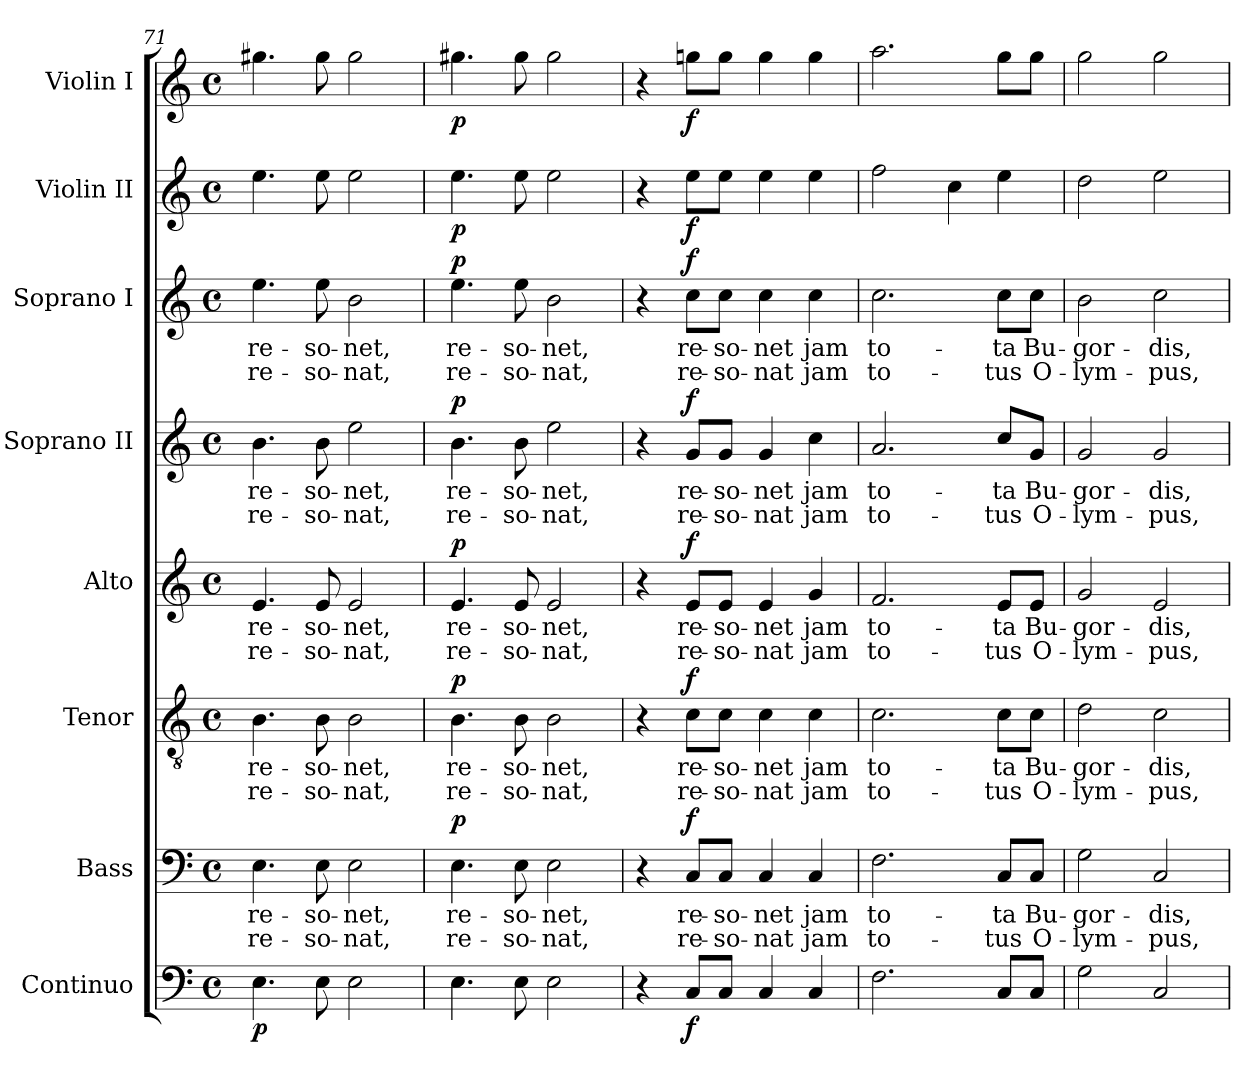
**kern	**dynam	**kern	**text	**text	**dynam	**kern	**text	**text	**dynam	**kern	**text	**text	**dynam	**kern	**text	**text	**dynam	**kern	**text	**text	**dynam	**kern	**dynam	**kern	**dynam
*part8	*part8	*part7	*part7	*part7	*part7	*part6	*part6	*part6	*part6	*part5	*part5	*part5	*part5	*part4	*part4	*part4	*part4	*part3	*part3	*part3	*part3	*part2	*part2	*part1	*part1
*staff8	*staff8	*staff7	*staff7	*staff7	*staff7	*staff6	*staff6	*staff6	*staff6	*staff5	*staff5	*staff5	*staff5	*staff4	*staff4	*staff4	*staff4	*staff3	*staff3	*staff3	*staff3	*staff2	*staff2	*staff1	*staff1
*I"Continuo	*	*I"Bass	*	*	*	*I"Tenor	*	*	*	*I"Alto	*	*	*	*I"Soprano II	*	*	*	*I"Soprano I	*	*	*	*I"Violin II	*	*I"Violin I	*
*	*	*I'B	*	*	*	*I'T	*	*	*	*I'A	*	*	*	*I'S II	*	*	*	*I'S I	*	*	*	*I'Vn II	*	*I'Vn I	*
!!LO:LB:g=z
*clefF4	*	*clefF4	*	*	*	*clefGv2	*	*	*	*clefG2	*	*	*	*clefG2	*	*	*	*clefG2	*	*	*	*clefG2	*	*clefG2	*
*k[]	*	*k[]	*	*	*	*k[]	*	*	*	*k[]	*	*	*	*k[]	*	*	*	*k[]	*	*	*	*k[]	*	*k[]	*
*C:	*	*C:	*	*	*	*C:	*	*	*	*C:	*	*	*	*C:	*	*	*	*C:	*	*	*	*C:	*	*C:	*
*M4/4	*	*M4/4	*	*	*	*M4/4	*	*	*	*M4/4	*	*	*	*M4/4	*	*	*	*M4/4	*	*	*	*M4/4	*	*M4/4	*
*met(c)	*	*met(c)	*	*	*	*met(c)	*	*	*	*met(c)	*	*	*	*met(c)	*	*	*	*met(c)	*	*	*	*met(c)	*	*met(c)	*
=71	=71	=71	=71	=71	=71	=71	=71	=71	=71	=71	=71	=71	=71	=71	=71	=71	=71	=71	=71	=71	=71	=71	=71	=71	=71
!	!LO:DY:b	!	!LO:LY:b	!LO:LY:b	!	!	!LO:LY:b	!LO:LY:b	!	!	!LO:LY:b	!LO:LY:b	!	!	!LO:LY:b	!LO:LY:b	!	!	!LO:LY:b	!LO:LY:b	!	!	!	!	!
4.E	p	4.E	re-	-re-	.	4.B	re-	-re-	.	4.e	re-	-re-	.	4.b	re-	-re-	.	4.ee	re-	-re-	.	4.ee	.	4.gg#X	.
!	!	!	!LO:LY:b	!LO:LY:b	!	!	!LO:LY:b	!LO:LY:b	!	!	!LO:LY:b	!LO:LY:b	!	!	!LO:LY:b	!LO:LY:b	!	!	!LO:LY:b	!LO:LY:b	!	!	!	!	!
8E	.	8E	-so-	-so-	.	8B	-so-	-so-	.	8e	-so-	-so-	.	8b	-so-	-so-	.	8ee	-so-	-so-	.	8ee	.	8gg#	.
!	!	!	!LO:LY:b	!LO:LY:b	!	!	!LO:LY:b	!LO:LY:b	!	!	!LO:LY:b	!LO:LY:b	!	!	!LO:LY:b	!LO:LY:b	!	!	!LO:LY:b	!LO:LY:b	!	!	!	!	!
2E	.	2E	-net,	nat,	.	2B	-net,	nat,	.	2e	-net,	nat,	.	2ee	-net,	nat,	.	2b	-net,	nat,	.	2ee	.	2gg#	.
=72	=72	=72	=72	=72	=72	=72	=72	=72	=72	=72	=72	=72	=72	=72	=72	=72	=72	=72	=72	=72	=72	=72	=72	=72	=72
!	!	!	!LO:LY:b	!LO:LY:b	!LO:DY:b	!	!LO:LY:b	!LO:LY:b	!LO:DY:b	!	!LO:LY:b	!LO:LY:b	!LO:DY:b	!	!LO:LY:b	!LO:LY:b	!LO:DY:b	!	!LO:LY:b	!LO:LY:b	!LO:DY:b	!	!LO:DY:b	!	!LO:DY:b
4.E	.	4.E	re-	-re-	p	4.B	re-	-re-	p	4.e	re-	-re-	p	4.b	re-	-re-	p	4.ee	re-	-re-	p	4.ee	p	4.gg#X	p
!	!	!	!LO:LY:b	!LO:LY:b	!	!	!LO:LY:b	!LO:LY:b	!	!	!LO:LY:b	!LO:LY:b	!	!	!LO:LY:b	!LO:LY:b	!	!	!LO:LY:b	!LO:LY:b	!	!	!	!	!
8E	.	8E	-so-	-so-	.	8B	-so-	-so-	.	8e	-so-	-so-	.	8b	-so-	-so-	.	8ee	-so-	-so-	.	8ee	.	8gg#	.
!	!	!	!LO:LY:b	!LO:LY:b	!	!	!LO:LY:b	!LO:LY:b	!	!	!LO:LY:b	!LO:LY:b	!	!	!LO:LY:b	!LO:LY:b	!	!	!LO:LY:b	!LO:LY:b	!	!	!	!	!
2E	.	2E	-net,	nat,	.	2B	-net,	nat,	.	2e	-net,	nat,	.	2ee	-net,	nat,	.	2b	-net,	nat,	.	2ee	.	2gg#	.
=73	=73	=73	=73	=73	=73	=73	=73	=73	=73	=73	=73	=73	=73	=73	=73	=73	=73	=73	=73	=73	=73	=73	=73	=73	=73
4r	.	4r	.	.	.	4r	.	.	.	4r	.	.	.	4r	.	.	.	4r	.	.	.	4r	.	4r	.
!	!LO:DY:b	!	!LO:LY:b	!LO:LY:b	!LO:DY:b	!	!LO:LY:b	!LO:LY:b	!LO:DY:b	!	!LO:LY:b	!LO:LY:b	!LO:DY:b	!	!LO:LY:b	!LO:LY:b	!LO:DY:b	!	!LO:LY:b	!LO:LY:b	!LO:DY:b	!	!LO:DY:b	!	!LO:DY:b
8CL	f	8C/L	re-	-re-	f	8c\L	re-	-re-	f	8e/L	re-	-re-	f	8g/L	re-	-re-	f	8cc\L	re-	-re-	f	8eeL	f	8ggnL	f
!	!	!	!LO:LY:b	!LO:LY:b	!	!	!LO:LY:b	!LO:LY:b	!	!	!LO:LY:b	!LO:LY:b	!	!	!LO:LY:b	!LO:LY:b	!	!	!LO:LY:b	!LO:LY:b	!	!	!	!	!
8CJ	.	8C/J	-so-	-so-	.	8c\J	-so-	-so-	.	8e/J	-so-	-so-	.	8g/J	-so-	-so-	.	8cc\J	-so-	-so-	.	8eeJ	.	8ggJ	.
!	!	!	!LO:LY:b	!LO:LY:b	!	!	!LO:LY:b	!LO:LY:b	!	!	!LO:LY:b	!LO:LY:b	!	!	!LO:LY:b	!LO:LY:b	!	!	!LO:LY:b	!LO:LY:b	!	!	!	!	!
4C	.	4C	-net	nat	.	4c	-net	nat	.	4e	-net	nat	.	4g	-net	nat	.	4cc	-net	nat	.	4ee	.	4gg	.
!	!	!	!LO:LY:b	!LO:LY:b	!	!	!LO:LY:b	!LO:LY:b	!	!	!LO:LY:b	!LO:LY:b	!	!	!LO:LY:b	!LO:LY:b	!	!	!LO:LY:b	!LO:LY:b	!	!	!	!	!
4C	.	4C	jam	jam	.	4c	jam	jam	.	4g	jam	jam	.	4cc	jam	jam	.	4cc	jam	jam	.	4ee	.	4gg	.
=74	=74	=74	=74	=74	=74	=74	=74	=74	=74	=74	=74	=74	=74	=74	=74	=74	=74	=74	=74	=74	=74	=74	=74	=74	=74
!	!	!	!LO:LY:b	!LO:LY:b	!	!	!LO:LY:b	!LO:LY:b	!	!	!LO:LY:b	!LO:LY:b	!	!	!LO:LY:b	!LO:LY:b	!	!	!LO:LY:b	!LO:LY:b	!	!	!	!	!
2.F	.	2.F	to-	-to-	.	2.c	to-	-to-	.	2.f	to-	-to-	.	2.a	to-	-to-	.	2.cc	to-	-to-	.	2ff	.	2.aa	.
.	.	.	.	.	.	.	.	.	.	.	.	.	.	.	.	.	.	.	.	.	.	4cc	.	.	.
!	!	!	!LO:LY:b	!LO:LY:b	!	!	!LO:LY:b	!LO:LY:b	!	!	!LO:LY:b	!LO:LY:b	!	!	!LO:LY:b	!LO:LY:b	!	!	!LO:LY:b	!LO:LY:b	!	!	!	!	!
8CL	.	8C/L	-ta	tus	.	8c\L	-ta	tus	.	8e/L	-ta	tus	.	8cc/L	-ta	tus	.	8cc\L	-ta	tus	.	4ee	.	8ggL	.
!	!	!	!LO:LY:b	!LO:LY:b	!	!	!LO:LY:b	!LO:LY:b	!	!	!LO:LY:b	!LO:LY:b	!	!	!LO:LY:b	!LO:LY:b	!	!	!LO:LY:b	!LO:LY:b	!	!	!	!	!
8CJ	.	8C/J	Bu-	-O-	.	8c\J	Bu-	-O-	.	8e/J	Bu-	-O-	.	8g/J	Bu-	-O-	.	8cc\J	Bu-	-O-	.	.	.	8ggJ	.
=75	=75	=75	=75	=75	=75	=75	=75	=75	=75	=75	=75	=75	=75	=75	=75	=75	=75	=75	=75	=75	=75	=75	=75	=75	=75
!	!	!	!LO:LY:b	!LO:LY:b	!	!	!LO:LY:b	!LO:LY:b	!	!	!LO:LY:b	!LO:LY:b	!	!	!LO:LY:b	!LO:LY:b	!	!	!LO:LY:b	!LO:LY:b	!	!	!	!	!
2G	.	2G	-gor-	-lym-	.	2d	-gor-	-lym-	.	2g	-gor-	-lym-	.	2g	-gor-	-lym-	.	2b	-gor-	-lym-	.	2dd	.	2gg	.
!	!	!	!LO:LY:b	!LO:LY:b	!	!	!LO:LY:b	!LO:LY:b	!	!	!LO:LY:b	!LO:LY:b	!	!	!LO:LY:b	!LO:LY:b	!	!	!LO:LY:b	!LO:LY:b	!	!	!	!	!
2C	.	2C	-dis,	pus,	.	2c	-dis,	pus,	.	2e	-dis,	pus,	.	2g	-dis,	pus,	.	2cc	-dis,	pus,	.	2ee	.	2gg	.
=	=	=	=	=	=	=	=	=	=	=	=	=	=	=	=	=	=	=	=	=	=	=	=	=	=
*-	*-	*-	*-	*-	*-	*-	*-	*-	*-	*-	*-	*-	*-	*-	*-	*-	*-	*-	*-	*-	*-	*-	*-	*-	*-
